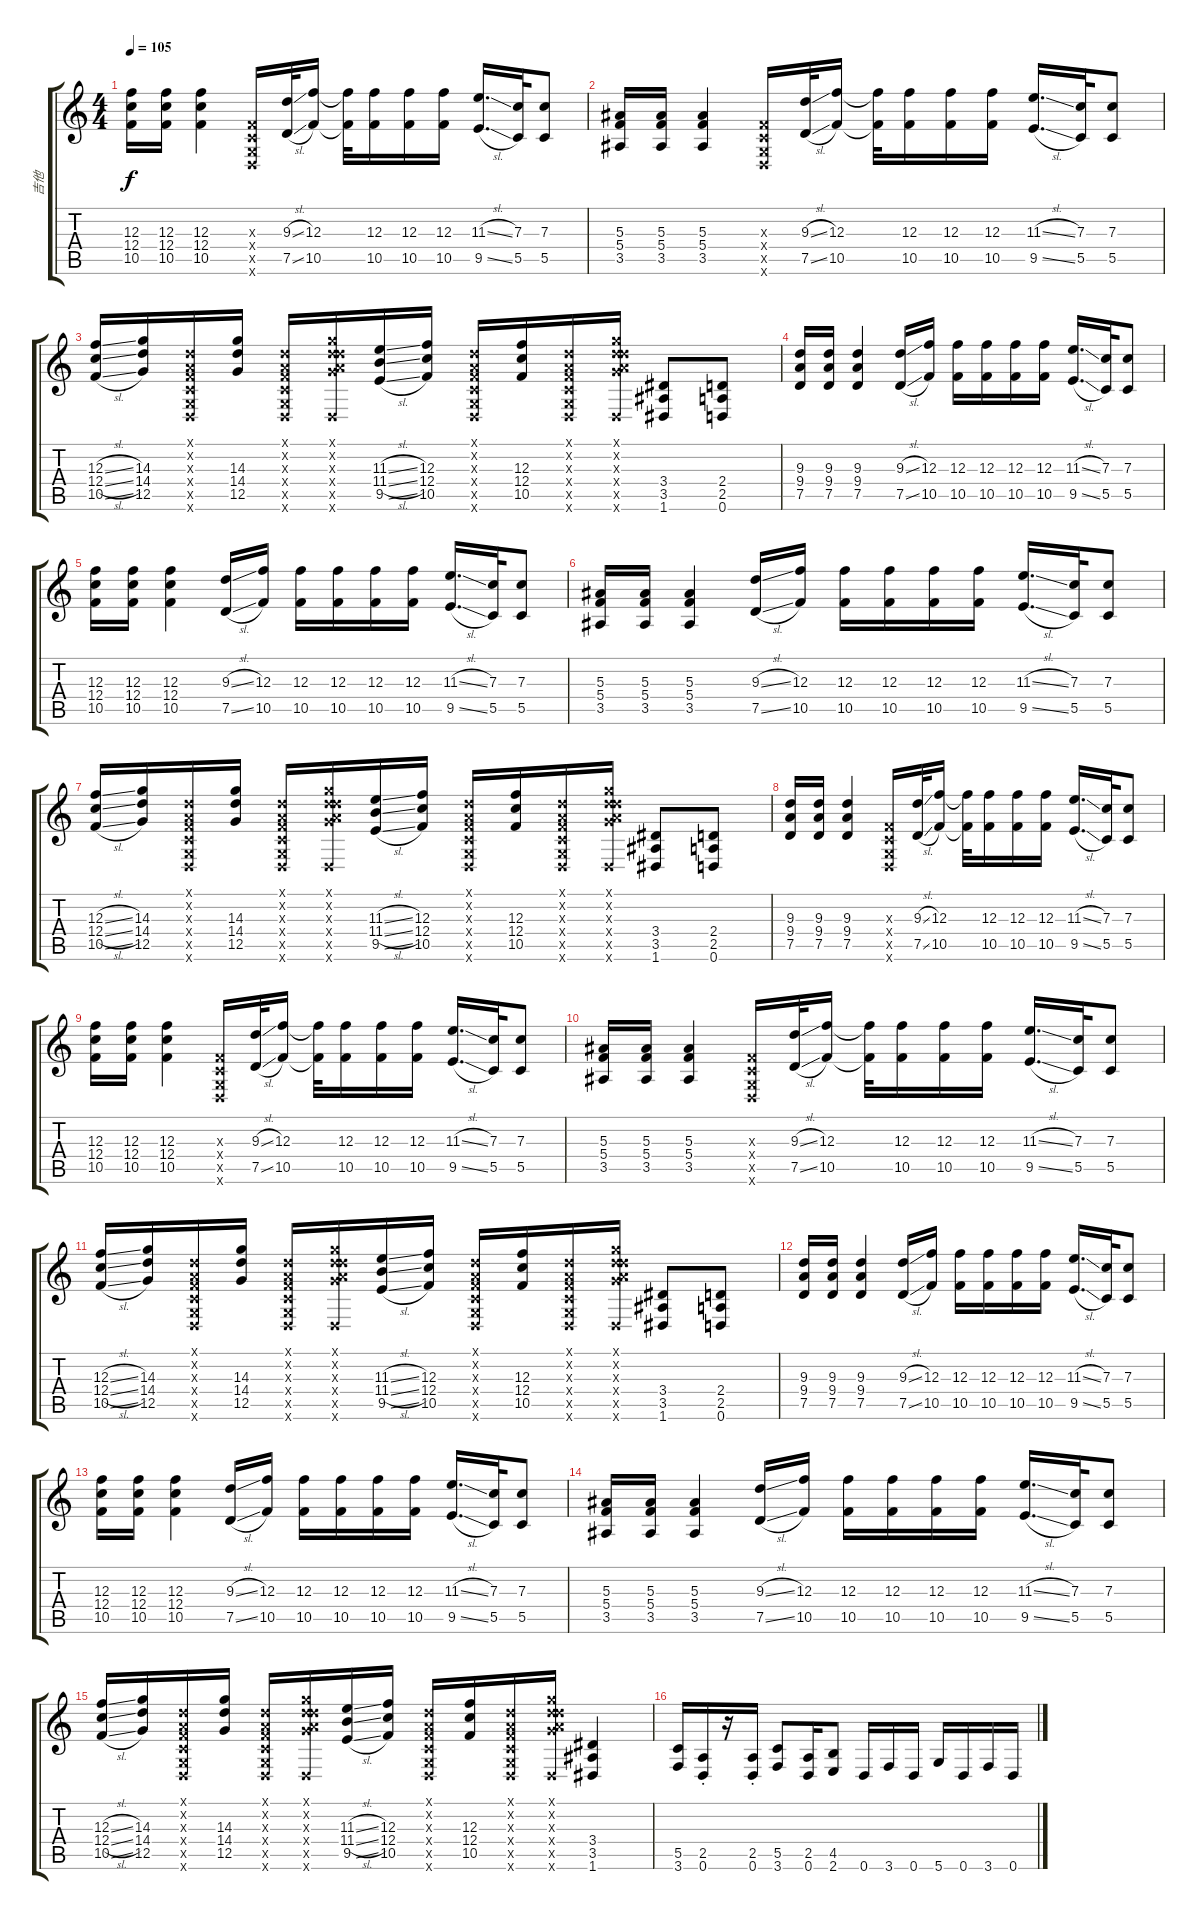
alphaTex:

\track ("吉他" "吉他") {instrument electricguitarclean}
\staff {score tabs}
\tuning (D4 A3 F3 C3 G2 D2) {hide}
\ts (4 4)
\tempo 105
\clef g2
\ks c
(12.3 12.4 10.5).16{dy f} (12.3 12.4 10.5).16 (12.3 12.4 10.5).4 (0.3{x} 0.4{x} 0.5{x} 0.6{x}).16 (9.3{sl} 7.5{sl}).32 (12.3 10.5).16 (12.3{t} 10.5{t}).32 (12.3 10.5).16 (12.3 10.5).16 (12.3 10.5).16 (11.3{sl} 9.5{sl}).16{d} (7.3 5.5).32 (7.3 5.5).8 |
(5.3 5.4 3.5).16 (5.3 5.4 3.5).16 (5.3 5.4 3.5).4 (0.3{x} 0.4{x} 0.5{x} 0.6{x}).16 (9.3{sl} 7.5{sl}).32 (12.3 10.5).16 (12.3{t} 10.5{t}).32 (12.3 10.5).16 (12.3 10.5).16 (12.3 10.5).16 (11.3{sl} 9.5{sl}).16{d} (7.3 5.5).32 (7.3 5.5).8 |
(12.3{sl} 12.4{sl} 10.5{sl}).16 (14.3 14.4 12.5).16 (0.1{x} 0.2{x} 0.3{x} 0.4{x} 0.5{x} 0.6{x}).16 (14.3 14.4 12.5).16 (0.1{x} 0.2{x} 0.3{x} 0.4{x} 0.5{x} 0.6{x}).16 (0.1{x} 0.2{x} 14.3{x} 14.4{x} 12.5{x} 0.6{x}).16 (11.3{sl} 11.4{sl} 9.5{sl}).16 (12.3 12.4 10.5).16 (0.1{x} 0.2{x} 0.3{x} 0.4{x} 0.5{x} 0.6{x}).16 (12.3 12.4 10.5).16 (0.1{x} 0.2{x} 0.3{x} 0.4{x} 0.5{x} 0.6{x}).16 (0.1{x} 0.2{x} 14.3{x} 14.4{x} 12.5{x} 0.6{x}).16 (3.4 3.5 1.6).8 (2.4 2.5 0.6).8 |
(9.3 9.4 7.5).16 (9.3 9.4 7.5).16 (9.3 9.4 7.5).4 (9.3{sl} 7.5{sl}).16 (12.3 10.5).16 (12.3 10.5).16 (12.3 10.5).16 (12.3 10.5).16 (12.3 10.5).16 (11.3{sl} 9.5{sl}).16{d} (7.3 5.5).32 (7.3 5.5).8 |
(12.3 12.4 10.5).16 (12.3 12.4 10.5).16 (12.3 12.4 10.5).4 (9.3{sl} 7.5{sl}).16 (12.3 10.5).16 (12.3 10.5).16 (12.3 10.5).16 (12.3 10.5).16 (12.3 10.5).16 (11.3{sl} 9.5{sl}).16{d} (7.3 5.5).32 (7.3 5.5).8 |
(5.3 5.4 3.5).16 (5.3 5.4 3.5).16 (5.3 5.4 3.5).4 (9.3{sl} 7.5{sl}).16 (12.3 10.5).16 (12.3 10.5).16 (12.3 10.5).16 (12.3 10.5).16 (12.3 10.5).16 (11.3{sl} 9.5{sl}).16{d} (7.3 5.5).32 (7.3 5.5).8 |
(12.3{sl} 12.4{sl} 10.5{sl}).16 (14.3 14.4 12.5).16 (0.1{x} 0.2{x} 0.3{x} 0.4{x} 0.5{x} 0.6{x}).16 (14.3 14.4 12.5).16 (0.1{x} 0.2{x} 0.3{x} 0.4{x} 0.5{x} 0.6{x}).16 (0.1{x} 0.2{x} 14.3{x} 14.4{x} 12.5{x} 0.6{x}).16 (11.3{sl} 11.4{sl} 9.5{sl}).16 (12.3 12.4 10.5).16 (0.1{x} 0.2{x} 0.3{x} 0.4{x} 0.5{x} 0.6{x}).16 (12.3 12.4 10.5).16 (0.1{x} 0.2{x} 0.3{x} 0.4{x} 0.5{x} 0.6{x}).16 (0.1{x} 0.2{x} 14.3{x} 14.4{x} 12.5{x} 0.6{x}).16 (3.4 3.5 1.6).8 (2.4 2.5 0.6).8 |
(9.3 9.4 7.5).16{volume 8} (9.3 9.4 7.5).16 (9.3 9.4 7.5).4 (0.3{x} 0.4{x} 0.5{x} 0.6{x}).16 (9.3{sl} 7.5{sl}).32 (12.3 10.5).16 (12.3{t} 10.5{t}).32 (12.3 10.5).16 (12.3 10.5).16 (12.3 10.5).16 (11.3{sl} 9.5{sl}).16{d} (7.3 5.5).32 (7.3 5.5).8 |
(12.3 12.4 10.5).16 (12.3 12.4 10.5).16 (12.3 12.4 10.5).4 (0.3{x} 0.4{x} 0.5{x} 0.6{x}).16 (9.3{sl} 7.5{sl}).32 (12.3 10.5).16 (12.3{t} 10.5{t}).32 (12.3 10.5).16 (12.3 10.5).16 (12.3 10.5).16 (11.3{sl} 9.5{sl}).16{d} (7.3 5.5).32 (7.3 5.5).8 |
(5.3 5.4 3.5).16 (5.3 5.4 3.5).16 (5.3 5.4 3.5).4 (0.3{x} 0.4{x} 0.5{x} 0.6{x}).16 (9.3{sl} 7.5{sl}).32 (12.3 10.5).16 (12.3{t} 10.5{t}).32 (12.3 10.5).16 (12.3 10.5).16 (12.3 10.5).16 (11.3{sl} 9.5{sl}).16{d} (7.3 5.5).32 (7.3 5.5).8 |
(12.3{sl} 12.4{sl} 10.5{sl}).16 (14.3 14.4 12.5).16 (0.1{x} 0.2{x} 0.3{x} 0.4{x} 0.5{x} 0.6{x}).16 (14.3 14.4 12.5).16 (0.1{x} 0.2{x} 0.3{x} 0.4{x} 0.5{x} 0.6{x}).16 (0.1{x} 0.2{x} 14.3{x} 14.4{x} 12.5{x} 0.6{x}).16 (11.3{sl} 11.4{sl} 9.5{sl}).16 (12.3 12.4 10.5).16 (0.1{x} 0.2{x} 0.3{x} 0.4{x} 0.5{x} 0.6{x}).16 (12.3 12.4 10.5).16 (0.1{x} 0.2{x} 0.3{x} 0.4{x} 0.5{x} 0.6{x}).16 (0.1{x} 0.2{x} 14.3{x} 14.4{x} 12.5{x} 0.6{x}).16 (3.4 3.5 1.6).8 (2.4 2.5 0.6).8 |
(9.3 9.4 7.5).16 (9.3 9.4 7.5).16 (9.3 9.4 7.5).4 (9.3{sl} 7.5{sl}).16 (12.3 10.5).16 (12.3 10.5).16 (12.3 10.5).16 (12.3 10.5).16 (12.3 10.5).16 (11.3{sl} 9.5{sl}).16{d} (7.3 5.5).32 (7.3 5.5).8 |
(12.3 12.4 10.5).16 (12.3 12.4 10.5).16 (12.3 12.4 10.5).4 (9.3{sl} 7.5{sl}).16 (12.3 10.5).16 (12.3 10.5).16 (12.3 10.5).16 (12.3 10.5).16 (12.3 10.5).16 (11.3{sl} 9.5{sl}).16{d} (7.3 5.5).32 (7.3 5.5).8 |
(5.3 5.4 3.5).16 (5.3 5.4 3.5).16 (5.3 5.4 3.5).4 (9.3{sl} 7.5{sl}).16 (12.3 10.5).16 (12.3 10.5).16 (12.3 10.5).16 (12.3 10.5).16 (12.3 10.5).16 (11.3{sl} 9.5{sl}).16{d} (7.3 5.5).32 (7.3 5.5).8 |
(12.3{sl} 12.4{sl} 10.5{sl}).16 (14.3 14.4 12.5).16 (0.1{x} 0.2{x} 0.3{x} 0.4{x} 0.5{x} 0.6{x}).16 (14.3 14.4 12.5).16 (0.1{x} 0.2{x} 0.3{x} 0.4{x} 0.5{x} 0.6{x}).16 (0.1{x} 0.2{x} 14.3{x} 14.4{x} 12.5{x} 0.6{x}).16 (11.3{sl} 11.4{sl} 9.5{sl}).16 (12.3 12.4 10.5).16 (0.1{x} 0.2{x} 0.3{x} 0.4{x} 0.5{x} 0.6{x}).16 (12.3 12.4 10.5).16 (0.1{x} 0.2{x} 0.3{x} 0.4{x} 0.5{x} 0.6{x}).16 (0.1{x} 0.2{x} 14.3{x} 14.4{x} 12.5{x} 0.6{x}).16 (3.4 3.5 1.6).4 |
(5.5 3.6).16{volume 12 instrument electricguitarclean} (2.5{st} 0.6{st}).16 r.16 (2.5{st} 0.6{st}).16 (5.5 3.6).8 (2.5 0.6).16 (4.5 2.6).8 0.6.16 3.6.16 0.6.16 5.6.16 0.6.16 3.6.16 0.6.16
